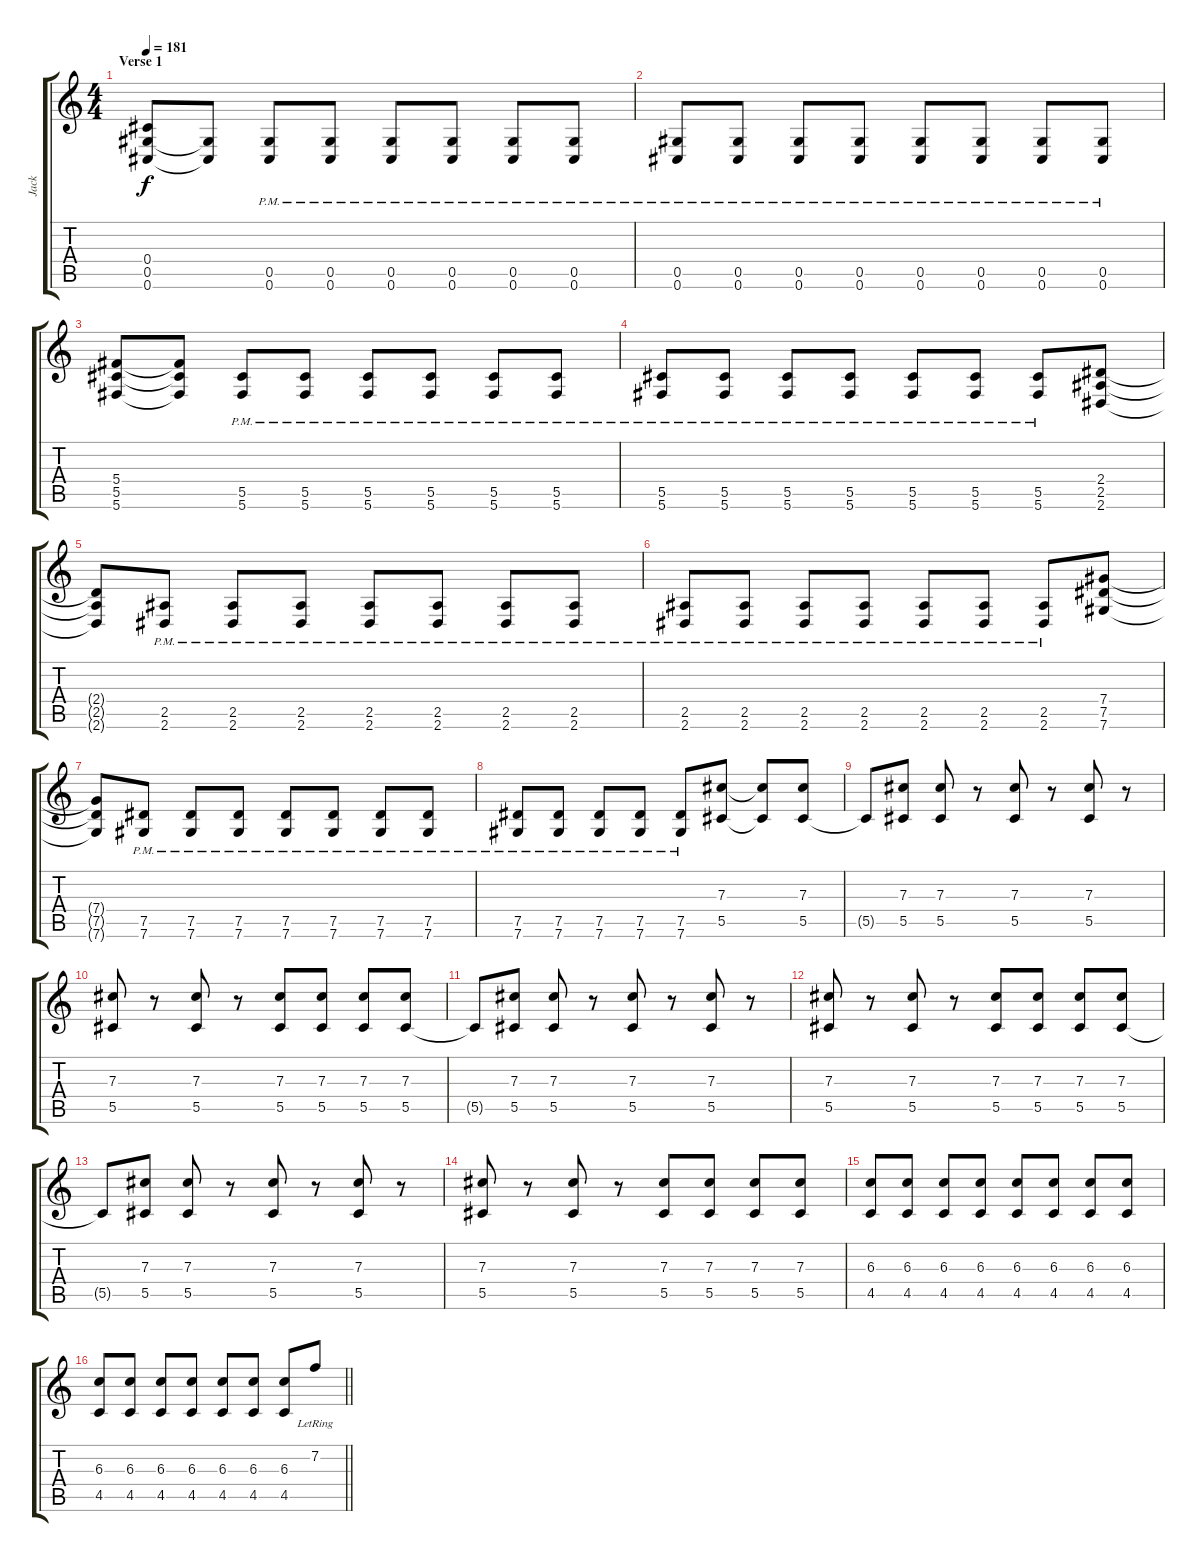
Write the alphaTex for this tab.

\track ("Jack" "Jack") {instrument distortionguitar}
\staff {score tabs}
\tuning (Eb4 Bb3 Gb3 Db3 Ab2 Db2) {hide}
\ts (4 4)
\section ("" "Verse 1")
\tempo 181
\clef g2
\ks c
(0.4 0.5 0.6).8{dy f} (0.5{t} 0.6{t}).8 (0.5{pm} 0.6{pm}).8 (0.5{pm} 0.6{pm}).8 (0.5{pm} 0.6{pm}).8 (0.5{pm} 0.6{pm}).8 (0.5{pm} 0.6{pm}).8 (0.5{pm} 0.6{pm}).8 |
(0.5{pm} 0.6{pm}).8 (0.5{pm} 0.6{pm}).8 (0.5{pm} 0.6{pm}).8 (0.5{pm} 0.6{pm}).8 (0.5{pm} 0.6{pm}).8 (0.5{pm} 0.6{pm}).8 (0.5{pm} 0.6{pm}).8 (0.5{pm} 0.6{pm}).8 |
(5.4 5.5 5.6).8 (5.4{t} 5.5{t} 5.6{t}).8 (5.5{pm} 5.6{pm}).8 (5.5{pm} 5.6{pm}).8 (5.5{pm} 5.6{pm}).8 (5.5{pm} 5.6{pm}).8 (5.5{pm} 5.6{pm}).8 (5.5{pm} 5.6{pm}).8 |
(5.5{pm} 5.6{pm}).8 (5.5{pm} 5.6{pm}).8 (5.5{pm} 5.6{pm}).8 (5.5{pm} 5.6{pm}).8 (5.5{pm} 5.6{pm}).8 (5.5{pm} 5.6{pm}).8 (5.5{pm} 5.6{pm}).8 (2.4 2.5 2.6).8 |
(2.4{t} 2.5{t} 2.6{t}).8 (2.5{pm} 2.6{pm}).8 (2.5{pm} 2.6{pm}).8 (2.5{pm} 2.6{pm}).8 (2.5{pm} 2.6{pm}).8 (2.5{pm} 2.6{pm}).8 (2.5{pm} 2.6{pm}).8 (2.5{pm} 2.6{pm}).8 |
(2.5{pm} 2.6{pm}).8 (2.5{pm} 2.6{pm}).8 (2.5{pm} 2.6{pm}).8 (2.5{pm} 2.6{pm}).8 (2.5{pm} 2.6{pm}).8 (2.5{pm} 2.6{pm}).8 (2.5{pm} 2.6{pm}).8 (7.4 7.5 7.6).8 |
(7.4{t} 7.5{t} 7.6{t}).8 (7.5{pm} 7.6{pm}).8 (7.5{pm} 7.6{pm}).8 (7.5{pm} 7.6{pm}).8 (7.5{pm} 7.6{pm}).8 (7.5{pm} 7.6{pm}).8 (7.5{pm} 7.6{pm}).8 (7.5{pm} 7.6{pm}).8 |
(7.5{pm} 7.6{pm}).8 (7.5{pm} 7.6{pm}).8 (7.5{pm} 7.6{pm}).8 (7.5{pm} 7.6{pm}).8 (7.5{pm} 7.6{pm}).8 (7.3 5.5).8 (7.3{t} 5.5{t}).8 (7.3 5.5).8 |
5.5{t}.8 (7.3 5.5).8 (7.3 5.5).8 r.8 (7.3 5.5).8 r.8 (7.3 5.5).8 r.8 |
(7.3 5.5).8 r.8 (7.3 5.5).8 r.8 (7.3 5.5).8 (7.3 5.5).8 (7.3 5.5).8 (7.3 5.5).8 |
5.5{t}.8 (7.3 5.5).8 (7.3 5.5).8 r.8 (7.3 5.5).8 r.8 (7.3 5.5).8 r.8 |
(7.3 5.5).8 r.8 (7.3 5.5).8 r.8 (7.3 5.5).8 (7.3 5.5).8 (7.3 5.5).8 (7.3 5.5).8 |
5.5{t}.8 (7.3 5.5).8 (7.3 5.5).8 r.8 (7.3 5.5).8 r.8 (7.3 5.5).8 r.8 |
(7.3 5.5).8 r.8 (7.3 5.5).8 r.8 (7.3 5.5).8 (7.3 5.5).8 (7.3 5.5).8 (7.3 5.5).8 |
(6.3 4.5).8 (6.3 4.5).8 (6.3 4.5).8 (6.3 4.5).8 (6.3 4.5).8 (6.3 4.5).8 (6.3 4.5).8 (6.3 4.5).8 |
\barLineRight lightlight
(6.3 4.5).8 (6.3 4.5).8 (6.3 4.5).8 (6.3 4.5).8 (6.3 4.5).8 (6.3 4.5).8 (6.3 4.5).8 7.2{lr}.8
